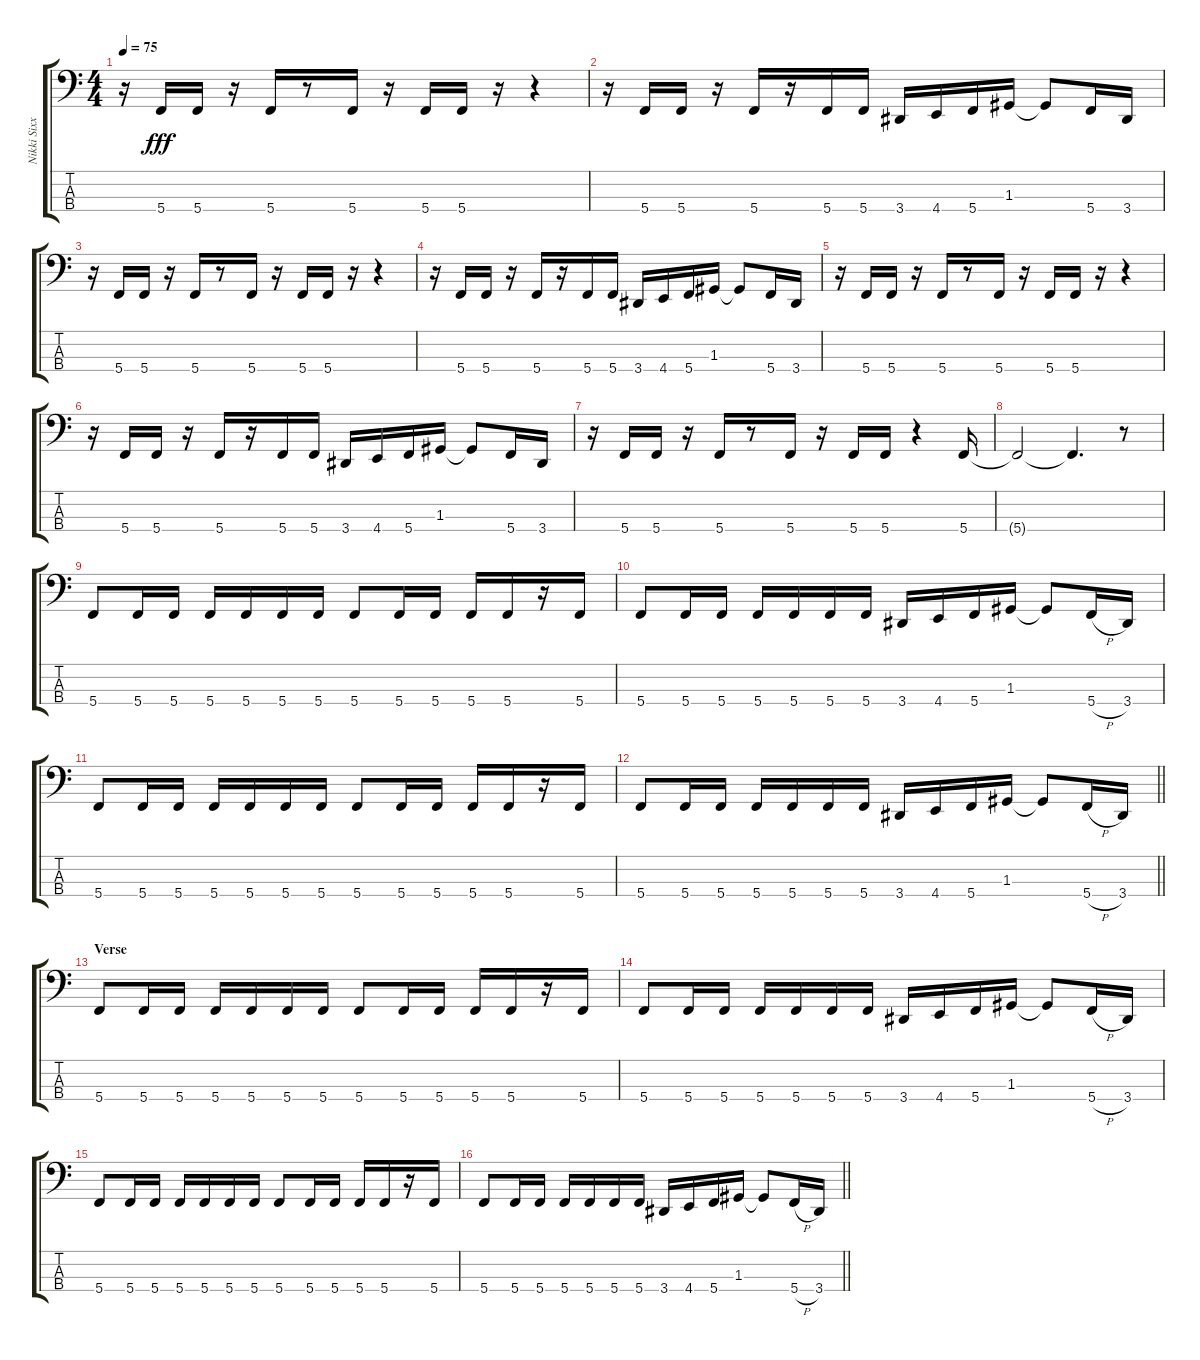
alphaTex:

\track ("Nikki Sixx - Bass" "Nikki Sixx") {instrument electricbasspick}
\staff {score tabs}
\tuning (F2 C2 G1 C1) {hide}
\ts (4 4)
\tempo 75
\clef f4
\ks c
r.16{dy fff} 5.4.16 5.4.16 r.16 5.4.16 r.8 5.4.16 r.16 5.4.16 5.4.16 r.16 r.4 |
r.16 5.4.16 5.4.16 r.16 5.4.16 r.16 5.4.16 5.4.16 3.4.16 4.4.16 5.4.16 1.3.16 1.3{t}.8 5.4.16 3.4.16 |
r.16 5.4.16 5.4.16 r.16 5.4.16 r.8 5.4.16 r.16 5.4.16 5.4.16 r.16 r.4 |
r.16 5.4.16 5.4.16 r.16 5.4.16 r.16 5.4.16 5.4.16 3.4.16 4.4.16 5.4.16 1.3.16 1.3{t}.8 5.4.16 3.4.16 |
r.16 5.4.16 5.4.16 r.16 5.4.16 r.8 5.4.16 r.16 5.4.16 5.4.16 r.16 r.4 |
r.16 5.4.16 5.4.16 r.16 5.4.16 r.16 5.4.16 5.4.16 3.4.16 4.4.16 5.4.16 1.3.16 1.3{t}.8 5.4.16 3.4.16 |
r.16 5.4.16 5.4.16 r.16 5.4.16 r.8 5.4.16 r.16 5.4.16 5.4.16 r.4 5.4.16 |
5.4{t}.2 5.4{t}.4{d} r.8 |
5.4.8 5.4.16 5.4.16 5.4.16 5.4.16 5.4.16 5.4.16 5.4.8 5.4.16 5.4.16 5.4.16 5.4.16 r.16 5.4.16 |
5.4.8 5.4.16 5.4.16 5.4.16 5.4.16 5.4.16 5.4.16 3.4.16 4.4.16 5.4.16 1.3.16 1.3{t}.8 5.4{h}.16 3.4.16 |
5.4.8 5.4.16 5.4.16 5.4.16 5.4.16 5.4.16 5.4.16 5.4.8 5.4.16 5.4.16 5.4.16 5.4.16 r.16 5.4.16 |
\barLineRight lightlight
5.4.8 5.4.16 5.4.16 5.4.16 5.4.16 5.4.16 5.4.16 3.4.16 4.4.16 5.4.16 1.3.16 1.3{t}.8 5.4{h}.16 3.4.16 |
\section ("" "Verse")
5.4.8 5.4.16 5.4.16 5.4.16 5.4.16 5.4.16 5.4.16 5.4.8 5.4.16 5.4.16 5.4.16 5.4.16 r.16 5.4.16 |
5.4.8 5.4.16 5.4.16 5.4.16 5.4.16 5.4.16 5.4.16 3.4.16 4.4.16 5.4.16 1.3.16 1.3{t}.8 5.4{h}.16 3.4.16 |
5.4.8 5.4.16 5.4.16 5.4.16 5.4.16 5.4.16 5.4.16 5.4.8 5.4.16 5.4.16 5.4.16 5.4.16 r.16 5.4.16 |
\barLineRight lightlight
5.4.8 5.4.16 5.4.16 5.4.16 5.4.16 5.4.16 5.4.16 3.4.16 4.4.16 5.4.16 1.3.16 1.3{t}.8 5.4{h}.16 3.4.16
